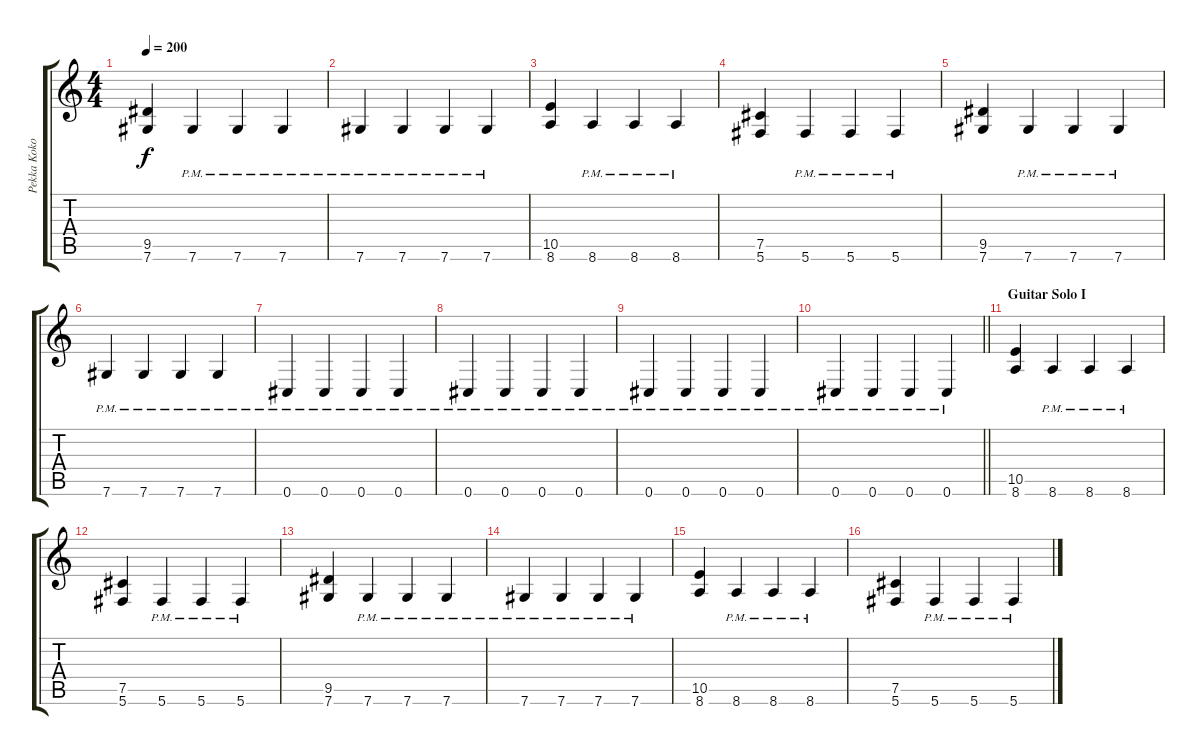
\track ("Pekka Koko" "Pekka Koko") {instrument distortionguitar}
\staff {score tabs}
\tuning (Db4 Ab3 E3 B2 Gb2 Db2) {hide}
\ts (4 4)
\tempo 200
\clef g2
\ks c
(9.5 7.6).4{dy f} 7.6{pm}.4 7.6{pm}.4 7.6{pm}.4 |
7.6{pm}.4 7.6{pm}.4 7.6{pm}.4 7.6{pm}.4 |
(10.5 8.6).4 8.6{pm}.4 8.6{pm}.4 8.6{pm}.4 |
(7.5 5.6).4 5.6{pm}.4 5.6{pm}.4 5.6{pm}.4 |
(9.5 7.6).4 7.6{pm}.4 7.6{pm}.4 7.6{pm}.4 |
7.6{pm}.4 7.6{pm}.4 7.6{pm}.4 7.6{pm}.4 |
0.6{pm}.4 0.6{pm}.4 0.6{pm}.4 0.6{pm}.4 |
0.6{pm}.4 0.6{pm}.4 0.6{pm}.4 0.6{pm}.4 |
0.6{pm}.4 0.6{pm}.4 0.6{pm}.4 0.6{pm}.4 |
\barLineRight lightlight
0.6{pm}.4 0.6{pm}.4 0.6{pm}.4 0.6{pm}.4 |
\section ("" "Guitar Solo I")
(10.5 8.6).4 8.6{pm}.4 8.6{pm}.4 8.6{pm}.4 |
(7.5 5.6).4 5.6{pm}.4 5.6{pm}.4 5.6{pm}.4 |
(9.5 7.6).4 7.6{pm}.4 7.6{pm}.4 7.6{pm}.4 |
7.6{pm}.4 7.6{pm}.4 7.6{pm}.4 7.6{pm}.4 |
(10.5 8.6).4 8.6{pm}.4 8.6{pm}.4 8.6{pm}.4 |
(7.5 5.6).4 5.6{pm}.4 5.6{pm}.4 5.6{pm}.4
